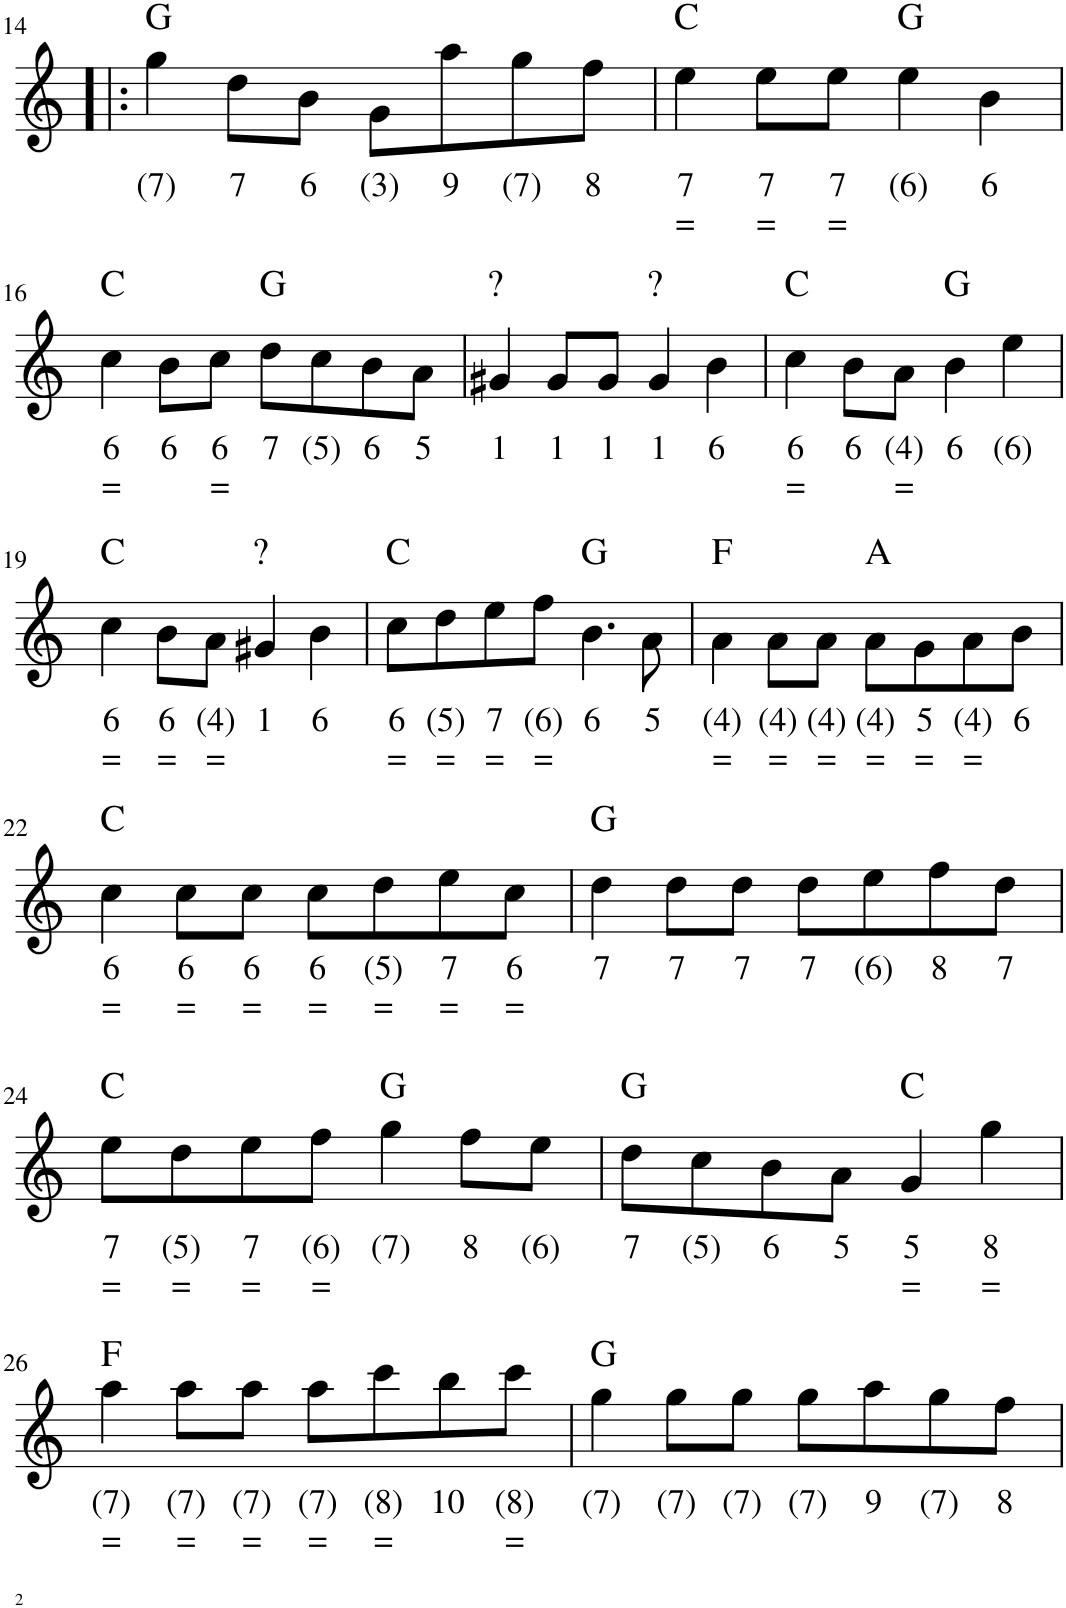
**kern	**text	**text	**harte
*part1	*part1	*part1	*part1
*staff1	*staff1	*staff1	*
!!LO:PB:g=z
*clefG2	*	*	*
*k[]	*	*	*
*M4/4	*	*	*
*met(c)	*	*	*
=14!|:	=14!|:	=14!|:	=14!|:
!	!LO:LY:b	!	!
4gg\	(7)	.	G:maj
!	!LO:LY:b	!	!
8dd\L	7	.	.
!	!LO:LY:b	!	!
8b\J	6	.	.
!	!LO:LY:b	!	!
8g\L	(3)	.	.
!	!LO:LY:b	!	!
8aa\	9	.	.
!	!LO:LY:b	!	!
8gg\	(7)	.	.
!	!LO:LY:b	!	!
8ff\J	8	.	.
=15	=15	=15	=15
!	!LO:LY:b	!LO:LY:b	!
4ee\	7	=	C:maj
!	!LO:LY:b	!LO:LY:b	!
8ee\L	7	=	.
!	!LO:LY:b	!LO:LY:b	!
8ee\J	7	=	.
!	!LO:LY:b	!	!
4ee\	(6)	.	G:maj
!	!LO:LY:b	!	!
4b\	6	.	.
!!LO:LB:g=z
=16	=16	=16	=16
!	!LO:LY:b	!LO:LY:b	!
4cc\	6	=	C:maj
!	!LO:LY:b	!	!
8b\L	6	.	.
!	!LO:LY:b	!LO:LY:b	!
8cc\J	6	=	.
!	!LO:LY:b	!	!
8dd\L	7	.	G:maj
!	!LO:LY:b	!	!
8cc\	(5)	.	.
!	!LO:LY:b	!	!
8b\	6	.	.
!	!LO:LY:b	!	!
8a\J	5	.	.
=17	=17	=17	=17
!	!LO:LY:b	!	!LO:H:kt=?
4g#X/	1	.	N
!	!LO:LY:b	!	!
8g#/L	1	.	.
!	!LO:LY:b	!	!
8g#/J	1	.	.
!	!LO:LY:b	!	!LO:H:kt=?
4g#/	1	.	N
!	!LO:LY:b	!	!
4b\	6	.	.
=18	=18	=18	=18
!	!LO:LY:b	!LO:LY:b	!
4cc\	6	=	C:maj
!	!LO:LY:b	!	!
8b\L	6	.	.
!	!LO:LY:b	!LO:LY:b	!
8a\J	(4)	=	.
!	!LO:LY:b	!	!
4b\	6	.	G:maj
!	!LO:LY:b	!	!
4ee\	(6)	.	.
!!LO:LB:g=z
=19	=19	=19	=19
!	!LO:LY:b	!LO:LY:b	!
4cc\	6	=	C:maj
!	!LO:LY:b	!LO:LY:b	!
8b\L	6	=	.
!	!LO:LY:b	!LO:LY:b	!
8a\J	(4)	=	.
!	!LO:LY:b	!	!LO:H:kt=?
4g#X/	1	.	N
!	!LO:LY:b	!	!
4b\	6	.	.
=20	=20	=20	=20
!	!LO:LY:b	!LO:LY:b	!
8cc\L	6	=	C:maj
!	!LO:LY:b	!LO:LY:b	!
8dd\	(5)	=	.
!	!LO:LY:b	!LO:LY:b	!
8ee\	7	=	.
!	!LO:LY:b	!LO:LY:b	!
8ff\J	(6)	=	.
!	!LO:LY:b	!	!
4.b\	6	.	G:maj
!	!LO:LY:b	!	!
8a\	5	.	.
=21	=21	=21	=21
!	!LO:LY:b	!LO:LY:b	!
4a\	(4)	=	F:maj
!	!LO:LY:b	!LO:LY:b	!
8a\L	(4)	=	.
!	!LO:LY:b	!LO:LY:b	!
8a\J	(4)	=	.
!	!LO:LY:b	!LO:LY:b	!
8a\L	(4)	=	A:maj
!	!LO:LY:b	!LO:LY:b	!
8g\	5	=	.
!	!LO:LY:b	!LO:LY:b	!
8a\	(4)	=	.
!	!LO:LY:b	!	!
8b\J	6	.	.
!!LO:LB:g=z
=22	=22	=22	=22
!	!LO:LY:b	!LO:LY:b	!
4cc\	6	=	C:maj
!	!LO:LY:b	!LO:LY:b	!
8cc\L	6	=	.
!	!LO:LY:b	!LO:LY:b	!
8cc\J	6	=	.
!	!LO:LY:b	!LO:LY:b	!
8cc\L	6	=	.
!	!LO:LY:b	!LO:LY:b	!
8dd\	(5)	=	.
!	!LO:LY:b	!LO:LY:b	!
8ee\	7	=	.
!	!LO:LY:b	!LO:LY:b	!
8cc\J	6	=	.
=23	=23	=23	=23
!	!LO:LY:b	!	!
4dd\	7	.	G:maj
!	!LO:LY:b	!	!
8dd\L	7	.	.
!	!LO:LY:b	!	!
8dd\J	7	.	.
!	!LO:LY:b	!	!
8dd\L	7	.	.
!	!LO:LY:b	!	!
8ee\	(6)	.	.
!	!LO:LY:b	!	!
8ff\	8	.	.
!	!LO:LY:b	!	!
8dd\J	7	.	.
!!LO:LB:g=z
=24	=24	=24	=24
!	!LO:LY:b	!LO:LY:b	!
8ee\L	7	=	C:maj
!	!LO:LY:b	!LO:LY:b	!
8dd\	(5)	=	.
!	!LO:LY:b	!LO:LY:b	!
8ee\	7	=	.
!	!LO:LY:b	!LO:LY:b	!
8ff\J	(6)	=	.
!	!LO:LY:b	!	!
4gg\	(7)	.	G:maj
!	!LO:LY:b	!	!
8ff\L	8	.	.
!	!LO:LY:b	!	!
8ee\J	(6)	.	.
=25	=25	=25	=25
!	!LO:LY:b	!	!
8dd\L	7	.	G:maj
!	!LO:LY:b	!	!
8cc\	(5)	.	.
!	!LO:LY:b	!	!
8b\	6	.	.
!	!LO:LY:b	!	!
8a\J	5	.	.
!	!LO:LY:b	!LO:LY:b	!
4g/	5	=	C:maj
!	!LO:LY:b	!LO:LY:b	!
4gg\	8	=	.
!!LO:LB:g=z
=26	=26	=26	=26
!	!LO:LY:b	!LO:LY:b	!
4aa\	(7)	=	F:maj
!	!LO:LY:b	!LO:LY:b	!
8aa\L	(7)	=	.
!	!LO:LY:b	!LO:LY:b	!
8aa\J	(7)	=	.
!	!LO:LY:b	!LO:LY:b	!
8aa\L	(7)	=	.
!	!LO:LY:b	!LO:LY:b	!
8ccc\	(8)	=	.
!	!LO:LY:b	!	!
8bb\	10	.	.
!	!LO:LY:b	!LO:LY:b	!
8ccc\J	(8)	=	.
=27	=27	=27	=27
!	!LO:LY:b	!	!
4gg\	(7)	.	G:maj
!	!LO:LY:b	!	!
8gg\L	(7)	.	.
!	!LO:LY:b	!	!
8gg\J	(7)	.	.
!	!LO:LY:b	!	!
8gg\L	(7)	.	.
!	!LO:LY:b	!	!
8aa\	9	.	.
!	!LO:LY:b	!	!
8gg\	(7)	.	.
!	!LO:LY:b	!	!
8ff\J	8	.	.
=	=	=	=
*-	*-	*-	*-
